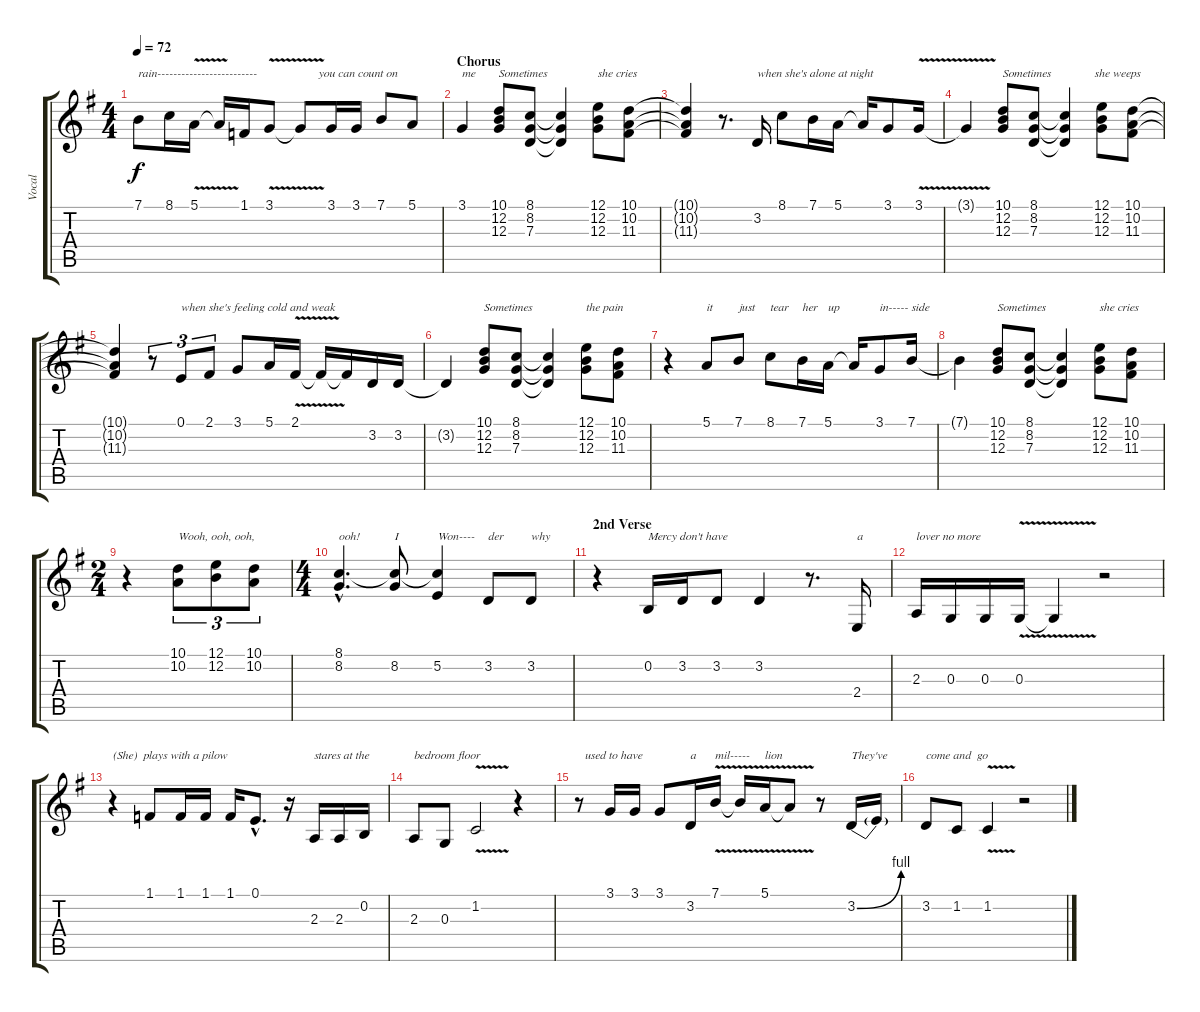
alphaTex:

\track ("Vocal" "Vocal") {instrument clarinet}
\staff {score tabs}
\tuning (E4 B3 G3 D3 A2 E2) {hide}
\ts (4 4)
\tempo 72
\clef g2
\ks g
7.1.8{txt "rain-------------------------" dy f} 8.1.16 5.1{v}.16 5.1{t}.16 1.1.16 3.1{v}.8 3.1{t}.8{txt "      you can count on"} 3.1.16 3.1.16 7.1.8 5.1.8 |
\section ("" "Chorus")
3.1.4{txt "me"} (10.1 12.2 12.3).8{txt "Sometimes"} (8.1 8.2 7.3).8 (8.1{t} 8.2{t} 7.3{t}).4 (12.1 12.2 12.3).8{txt "she cries"} (10.1 10.2 11.3).8 |
(10.1{t} 10.2{t} 11.3{t}).4 r.8{d} 3.2.16{txt "when she's alone at night"} 8.1.8 7.1.16 5.1.16 5.1{t}.16 3.1.8 3.1{v}.16 |
3.1{t}.4 (10.1 12.2 12.3).8{txt "Sometimes"} (8.1 8.2 7.3).8 (8.1{t} 8.2{t} 7.3{t}).4{txt "          she weeps"} (12.1 12.2 12.3).8 (10.1 10.2 11.3).8 |
(10.1{t} 10.2{t} 11.3{t}).4 r.8{tu (3 2)} 0.1.8{tu (3 2) txt "when she's feeling cold and weak"} 2.1.8{tu (3 2)} 3.1.8 5.1.16 2.1{v}.16 2.1{t}.16 2.1{t}.16 3.2.16 3.2.16 |
3.2{t}.4 (10.1 12.2 12.3).8{txt "Sometimes"} (8.1 8.2 7.3).8 (8.1{t} 8.2{t} 7.3{t}).4 (12.1 12.2 12.3).8{txt "the pain"} (10.1 10.2 11.3).8 |
r.4 5.1.8{txt "it"} 7.1.8{txt "just"} 8.1.8{txt "tear"} 7.1.16{txt "her"} 5.1.16{txt "up"} 5.1{t}.16 3.1.8{txt "in-----"} 7.1.16{txt "side"} |
7.1{t}.4 (10.1 12.2 12.3).8{txt "Sometimes"} (8.1 8.2 7.3).8 (8.1{t} 8.2{t} 7.3{t}).4 (12.1 12.2 12.3).8{txt "she cries"} (10.1 10.2 11.3).8 |
\ts (2 4)
r.4 (10.1 10.2).8{tu (3 2) txt "Wooh, ooh, ooh,"} (12.1 12.2).8{tu (3 2)} (10.1 10.2).8{tu (3 2)} |
\ts (4 4)
(8.1{hac} 8.2{hac}).4{d txt "ooh!"} (8.1{t} 8.2).8{txt "I"} (8.1{t} 5.2).4{txt "Won----"} 3.2.8{txt "der"} 3.2.8{txt "why"} |
\section ("" "2nd Verse")
r.4 0.2.16{txt "Mercy don't have"} 3.2.16 3.2.8 3.2.4 r.8{d} 2.4.16{txt "a"} |
2.3.16{txt "lover no more"} 0.3.16 0.3.16 0.3{v}.16 0.3{t}.4 r.2 |
r.4{txt "(She)  plays with a pilow"} 1.1.8 1.1.16 1.1.16 1.1.16 0.1{hac}.8{d} r.16 2.3.16{txt "stares at the"} 2.3.16 0.2.16 |
2.3.8{txt "bedroom floor"} 0.3.8 1.2{v}.2 r.4 |
r.8{txt "  used to have"} 3.1.16 3.1.16 3.1.8 3.2.16{txt "a"} 7.1{v}.16{txt "mil-----"} 7.1{t}.16 5.1{v}.16{txt "lion"} 5.1{t}.8 r.8 3.2{be (bend 0 0 60 4)}.16{txt "They've"} 3.2{t}.16 |
3.2.8{txt "come and  go"} 1.2.8 1.2{v}.4 r.2
